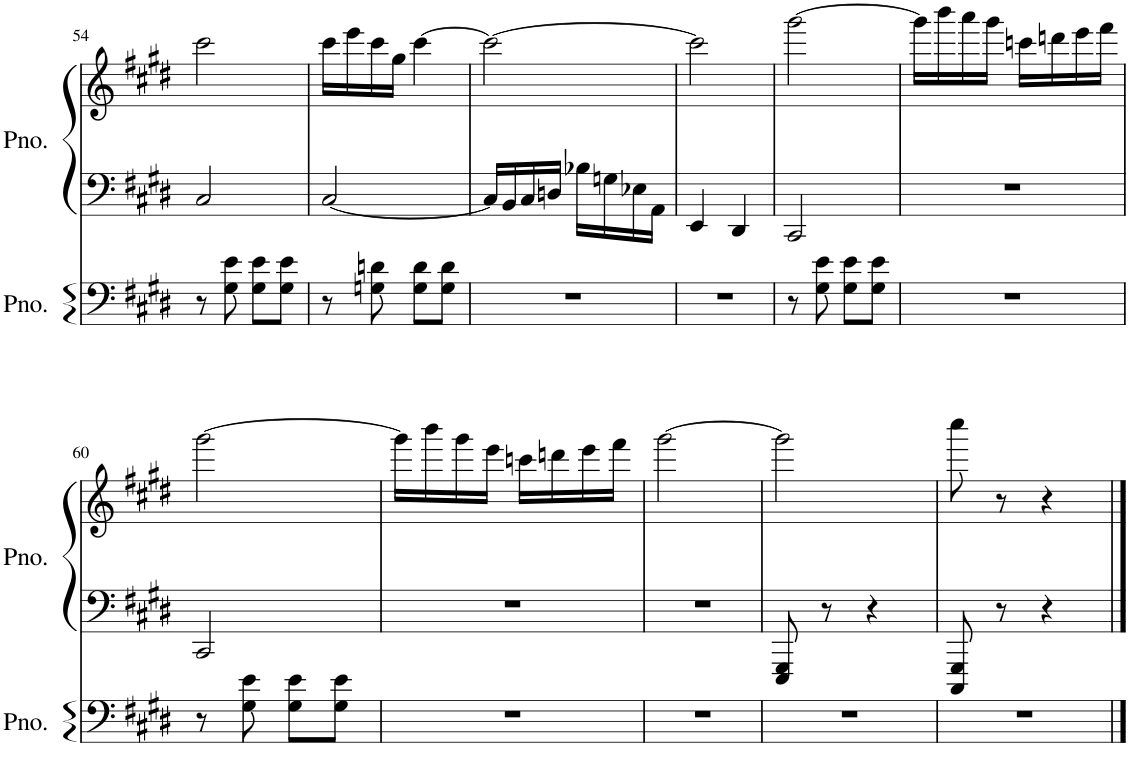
**kern	**kern	**kern
*part2	*part1	*part1
*staff3	*staff2	*staff1
*I"Piano	*I"Piano	*
*I'Pno.	*I'Pno.	*
!!LO:PB:g=z
*clefF4	*clefF4	*clefG2
*k[f#c#g#d#]	*k[f#c#g#d#]	*k[f#c#g#d#]
*M2/4	*M2/4	*M2/4
=54	=54	=54
8r	2C#/	2ccc#\
8G#\ 8e\	.	.
8G#\ 8e\L	.	.
8G#\ 8e\J	.	.
=55	=55	=55
8r	[2C#/	16ccc#\LL
.	.	16eee\
8Gn\ 8dn\	.	16ccc#\
.	.	16gg#\JJ
8G\ 8d\L	.	[4ccc#\
8G\ 8d\J	.	.
=56	=56	=56
2r	16C#/LL]	2ccc#\_
.	16BB/	.
.	16C#/	.
.	16Dn/JJ	.
.	16B-X\LL	.
.	16Gn\	.
.	16E-X\	.
.	16AA\JJ	.
=57	=57	=57
2r	4EE/	2ccc#\]
.	4DD#/	.
=58	=58	=58
8r	2CC#/	[2ggg#\
8G#\ 8e\	.	.
8G#\ 8e\L	.	.
8G#\ 8e\J	.	.
=59	=59	=59
2r	2r	16ggg#\LL]
.	.	16bbb\
.	.	16aaa\
.	.	16ggg#\JJ
.	.	16cccn\LL
.	.	16dddn\
.	.	16eee\
.	.	16fff#\JJ
!!LO:LB:g=z
=60	=60	=60
8r	2CC#/	[2ggg#\
8G#\ 8e\	.	.
8G#\ 8e\L	.	.
8G#\ 8e\J	.	.
=61	=61	=61
2r	2r	16ggg#\LL]
.	.	16bbb\
.	.	16ggg#\
.	.	16eee\JJ
.	.	16cccn\LL
.	.	16dddn\
.	.	16eee\
.	.	16fff#\JJ
=62	=62	=62
2r	2r	[2ggg#\
=63	=63	=63
2r	8EEE/ 8GGG#/	2ggg#\]
.	8r	.
.	4r	.
=64	=64	=64
2r	8CCC#/ 8GGG#/	8cccc#\
.	8r	8r
.	4r	4r
==	==	==
*-	*-	*-
